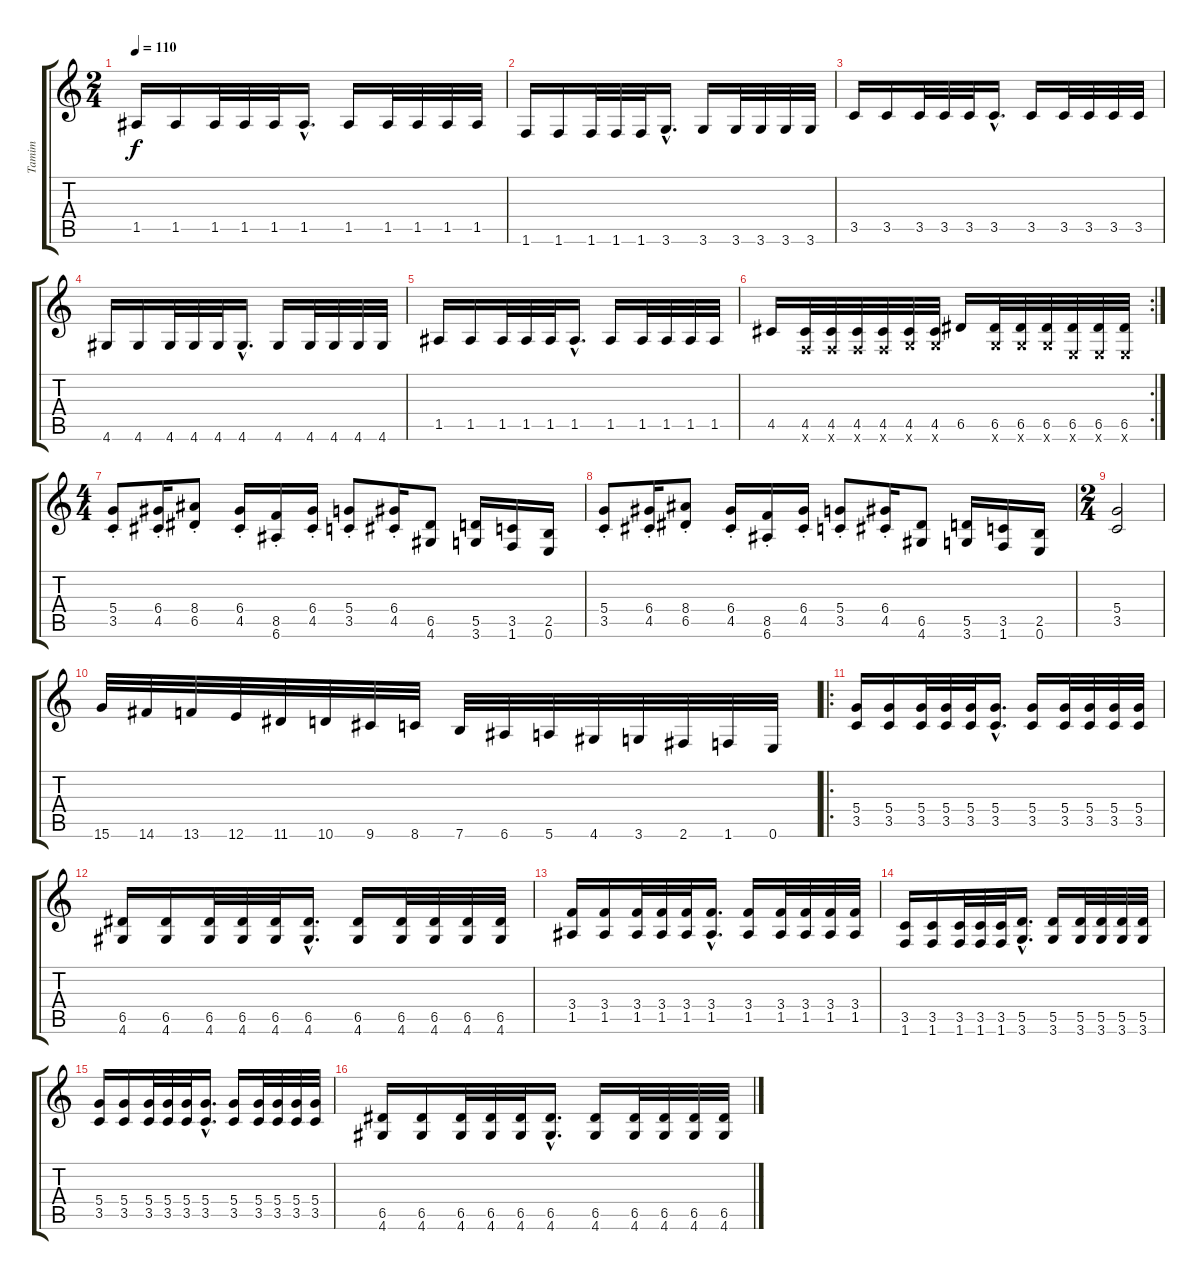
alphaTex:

\track ("Tamim" "Tamim") {instrument slapbass1}
\staff {score tabs}
\tuning (E4 B3 G3 D3 A2 E2) {hide}
\ts (2 4)
\tempo 110
\clef g2
\ks c
1.5.16{dy f} 1.5.16 1.5.32 1.5.32 1.5.32 1.5{hac}.16{d} 1.5.16 1.5.32 1.5.32 1.5.32 1.5.32 |
1.6.16 1.6.16 1.6.32 1.6.32 1.6.32 3.6{hac}.16{d} 3.6.16 3.6.32 3.6.32 3.6.32 3.6.32 |
3.5.16 3.5.16 3.5.32 3.5.32 3.5.32 3.5{hac}.16{d} 3.5.16 3.5.32 3.5.32 3.5.32 3.5.32 |
4.6.16 4.6.16 4.6.32 4.6.32 4.6.32 4.6{hac}.16{d} 4.6.16 4.6.32 4.6.32 4.6.32 4.6.32 |
1.5.16 1.5.16 1.5.32 1.5.32 1.5.32 1.5{hac}.16{d} 1.5.16 1.5.32 1.5.32 1.5.32 1.5.32 |
\rc 2
4.5.16 (4.5 1.6{x}).32 (4.5 1.6{x}).32 (4.5 1.6{x}).32 (4.5 1.6{x}).32 (4.5 3.6{x}).32 (4.5 3.6{x}).32 6.5.16 (6.5 3.6{x}).32 (6.5 3.6{x}).32 (6.5 3.6{x}).32 (6.5 0.6{x}).32 (6.5 0.6{x}).32 (6.5 0.6{x}).32 |
\ts (4 4)
(5.4{st} 3.5{st}).8 (6.4{st} 4.5{st}).16 (8.4{st} 6.5{st}).8 (6.4{st} 4.5{st}).16 (8.5{st} 6.6{st}).16 (6.4{st} 4.5{st}).16 (5.4{st} 3.5{st}).8 (6.4{st} 4.5{st}).16 (6.5 4.6).8 (5.5 3.6).16 (3.5 1.6).16 (2.5 0.6).16 |
(5.4{st} 3.5{st}).8 (6.4{st} 4.5{st}).16 (8.4{st} 6.5{st}).8 (6.4{st} 4.5{st}).16 (8.5{st} 6.6{st}).16 (6.4{st} 4.5{st}).16 (5.4{st} 3.5{st}).8 (6.4{st} 4.5{st}).16 (6.5 4.6).8 (5.5 3.6).16 (3.5 1.6).16 (2.5 0.6).16 |
\ts (2 4)
(5.4 3.5).2 |
15.6.32 14.6.32 13.6.32 12.6.32 11.6.32 10.6.32 9.6.32 8.6.32 7.6.32 6.6.32 5.6.32 4.6.32 3.6.32 2.6.32 1.6.32 0.6.32 |
\ro
(5.4 3.5).16 (5.4 3.5).16 (5.4 3.5).32 (5.4 3.5).32 (5.4 3.5).32 (5.4{hac} 3.5{hac}).16{d} (5.4 3.5).16 (5.4 3.5).32 (5.4 3.5).32 (5.4 3.5).32 (5.4 3.5).32 |
(6.5 4.6).16 (6.5 4.6).16 (6.5 4.6).32 (6.5 4.6).32 (6.5 4.6).32 (6.5{hac} 4.6{hac}).16{d} (6.5 4.6).16 (6.5 4.6).32 (6.5 4.6).32 (6.5 4.6).32 (6.5 4.6).32 |
(3.4 1.5).16 (3.4 1.5).16 (3.4 1.5).32 (3.4 1.5).32 (3.4 1.5).32 (3.4{hac} 1.5{hac}).16{d} (3.4 1.5).16 (3.4 1.5).32 (3.4 1.5).32 (3.4 1.5).32 (3.4 1.5).32 |
(3.5 1.6).16 (3.5 1.6).16 (3.5 1.6).32 (3.5 1.6).32 (3.5 1.6).32 (5.5{hac} 3.6{hac}).16{d} (5.5 3.6).16 (5.5 3.6).32 (5.5 3.6).32 (5.5 3.6).32 (5.5 3.6).32 |
(5.4 3.5).16 (5.4 3.5).16 (5.4 3.5).32 (5.4 3.5).32 (5.4 3.5).32 (5.4{hac} 3.5{hac}).16{d} (5.4 3.5).16 (5.4 3.5).32 (5.4 3.5).32 (5.4 3.5).32 (5.4 3.5).32 |
(6.5 4.6).16 (6.5 4.6).16 (6.5 4.6).32 (6.5 4.6).32 (6.5 4.6).32 (6.5{hac} 4.6{hac}).16{d} (6.5 4.6).16 (6.5 4.6).32 (6.5 4.6).32 (6.5 4.6).32 (6.5 4.6).32
